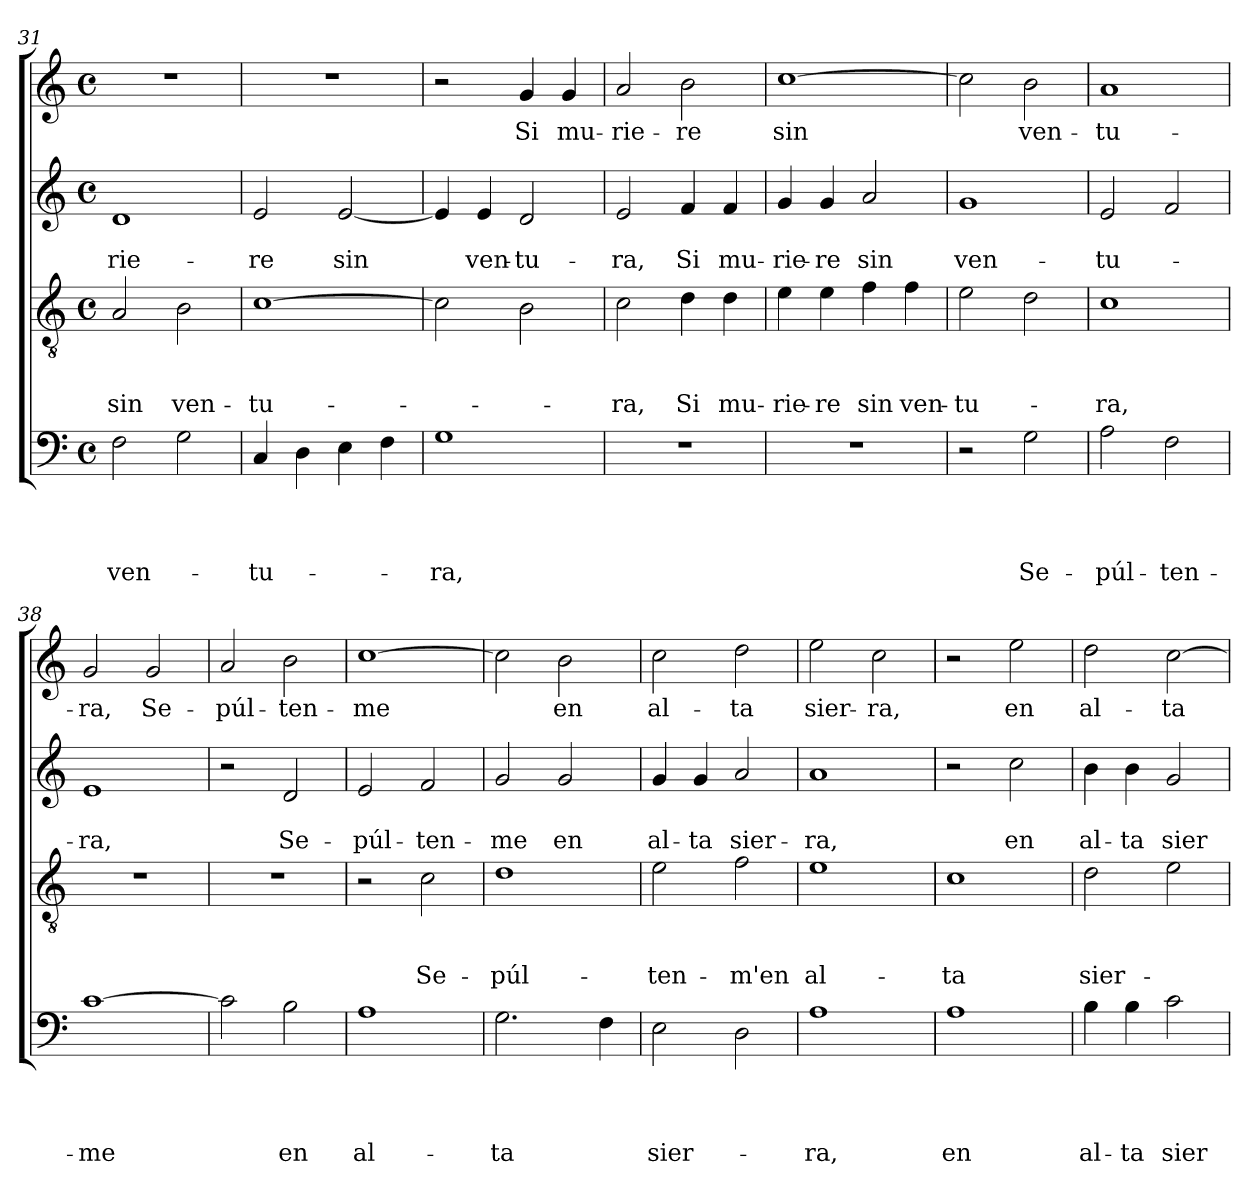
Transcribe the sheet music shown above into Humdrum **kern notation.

**kern	**text	**text	**text	**text	**kern	**text	**text	**text	**kern	**text	**text	**kern	**text
*part4	*part4	*part4	*part4	*part4	*part3	*part3	*part3	*part3	*part2	*part2	*part2	*part1	*part1
*staff4	*staff4	*staff4	*staff4	*staff4	*staff3	*staff3	*staff3	*staff3	*staff2	*staff2	*staff2	*staff1	*staff1
*clefF4	*	*	*	*	*clefGv2	*	*	*	*clefG2	*	*	*clefG2	*
*k[]	*	*	*	*	*k[]	*	*	*	*k[]	*	*	*k[]	*
*C:	*	*	*	*	*C:	*	*	*	*C:	*	*	*C:	*
*M4/4	*	*	*	*	*M4/4	*	*	*	*M4/4	*	*	*M4/4	*
*met(c)	*	*	*	*	*met(c)	*	*	*	*met(c)	*	*	*met(c)	*
=31	=31	=31	=31	=31	=31	=31	=31	=31	=31	=31	=31	=31	=31
!	!	!	!	!LO:LY:b	!	!	!	!LO:LY:b	!	!	!LO:LY:b	!	!
2F\	.	.	.	ven-	2A/	.	.	sin	1d	.	-rie-	1r	.
!	!	!	!	!	!	!	!	!LO:LY:b	!	!	!	!	!
2G\	.	.	.	.	2B\	.	.	ven-	.	.	.	.	.
!!LO:LB:g=z
=32	=32	=32	=32	=32	=32	=32	=32	=32	=32	=32	=32	=32	=32
!	!	!	!	!LO:LY:b	!	!	!	!LO:LY:b	!	!	!LO:LY:b	!	!
4C/	.	.	.	-tu-	[>1c	.	.	-tu-	2e/	.	-re	1r	.
4D\	.	.	.	.	.	.	.	.	.	.	.	.	.
!	!	!	!	!	!	!	!	!	!	!	!LO:LY:b	!	!
4E\	.	.	.	.	.	.	.	.	[<2e/	.	sin	.	.
4F\	.	.	.	.	.	.	.	.	.	.	.	.	.
=33	=33	=33	=33	=33	=33	=33	=33	=33	=33	=33	=33	=33	=33
!	!	!	!	!LO:LY:b	!	!	!	!	!	!	!	!	!
1G	.	.	.	-ra,	2c\]	.	.	.	4e/]	.	.	2r	.
!	!	!	!	!	!	!	!	!	!	!	!LO:LY:b	!	!
.	.	.	.	.	.	.	.	.	4e/	.	ven-	.	.
!	!	!	!	!	!	!	!	!	!	!	!LO:LY:b	!	!LO:LY:b
.	.	.	.	.	2B\	.	.	.	2d/	.	-tu-	4g/	Si
!	!	!	!	!	!	!	!	!	!	!	!	!	!LO:LY:b
.	.	.	.	.	.	.	.	.	.	.	.	4g/	mu-
=34	=34	=34	=34	=34	=34	=34	=34	=34	=34	=34	=34	=34	=34
!	!	!	!	!	!	!	!	!LO:LY:b	!	!	!LO:LY:b	!	!LO:LY:b
1r	.	.	.	.	2c\	.	.	-ra,	2e/	.	-ra,	2a/	-rie-
!	!	!	!	!	!	!	!	!LO:LY:b	!	!	!LO:LY:b	!	!LO:LY:b
.	.	.	.	.	4d\	.	.	Si	4f/	.	Si	2b\	-re
!	!	!	!	!	!	!	!	!LO:LY:b	!	!	!LO:LY:b	!	!
.	.	.	.	.	4d\	.	.	mu-	4f/	.	mu-	.	.
=35	=35	=35	=35	=35	=35	=35	=35	=35	=35	=35	=35	=35	=35
!	!	!	!	!	!	!	!	!LO:LY:b	!	!	!LO:LY:b	!	!LO:LY:b
1r	.	.	.	.	4e\	.	.	-rie-	4g/	.	-rie-	[>1cc	sin
!	!	!	!	!	!	!	!	!LO:LY:b	!	!	!LO:LY:b	!	!
.	.	.	.	.	4e\	.	.	-re	4g/	.	-re	.	.
!	!	!	!	!	!	!	!	!LO:LY:b	!	!	!LO:LY:b	!	!
.	.	.	.	.	4f\	.	.	sin	2a/	.	sin	.	.
!	!	!	!	!	!	!	!	!LO:LY:b	!	!	!	!	!
.	.	.	.	.	4f\	.	.	ven-	.	.	.	.	.
=36	=36	=36	=36	=36	=36	=36	=36	=36	=36	=36	=36	=36	=36
!	!	!	!	!	!	!	!	!LO:LY:b	!	!	!LO:LY:b	!	!
2r	.	.	.	.	2e\	.	.	-tu-	1g	.	ven-	2cc\]	.
!	!	!	!	!LO:LY:b	!	!	!	!	!	!	!	!	!LO:LY:b
2G\	.	.	.	Se-	2d\	.	.	.	.	.	.	2b\	ven-
=37	=37	=37	=37	=37	=37	=37	=37	=37	=37	=37	=37	=37	=37
!	!	!	!	!LO:LY:b	!	!	!	!LO:LY:b	!	!	!LO:LY:b	!	!LO:LY:b
2A\	.	.	.	-púl-	1c	.	.	-ra,	2e/	.	-tu-	1a	-tu-
!	!	!	!	!LO:LY:b	!	!	!	!	!	!	!	!	!
2F\	.	.	.	-ten-	.	.	.	.	2f/	.	.	.	.
=38	=38	=38	=38	=38	=38	=38	=38	=38	=38	=38	=38	=38	=38
!	!	!	!	!LO:LY:b	!	!	!	!	!	!	!LO:LY:b	!	!LO:LY:b
[>1c	.	.	.	-me	1r	.	.	.	1e	.	-ra,	2g/	-ra,
!	!	!	!	!	!	!	!	!	!	!	!	!	!LO:LY:b
.	.	.	.	.	.	.	.	.	.	.	.	2g/	Se-
=39	=39	=39	=39	=39	=39	=39	=39	=39	=39	=39	=39	=39	=39
!	!	!	!	!	!	!	!	!	!	!	!	!	!LO:LY:b
2c\]	.	.	.	.	1r	.	.	.	2r	.	.	2a/	-púl-
!	!	!	!	!LO:LY:b	!	!	!	!	!	!	!LO:LY:b	!	!LO:LY:b
2B\	.	.	.	en	.	.	.	.	2d/	.	Se-	2b\	-ten-
!!LO:PB:g=z
=40	=40	=40	=40	=40	=40	=40	=40	=40	=40	=40	=40	=40	=40
!	!	!	!	!LO:LY:b	!	!	!	!	!	!	!LO:LY:b	!	!LO:LY:b
1A	.	.	.	al-	2r	.	.	.	2e/	.	-púl-	[>1cc	-me
!	!	!	!	!	!	!	!	!LO:LY:b	!	!	!LO:LY:b	!	!
.	.	.	.	.	2c\	.	.	Se-	2f/	.	-ten-	.	.
=41	=41	=41	=41	=41	=41	=41	=41	=41	=41	=41	=41	=41	=41
!	!	!	!	!LO:LY:b	!	!	!	!LO:LY:b	!	!	!LO:LY:b	!	!
2.G\	.	.	.	-ta	1d	.	.	-púl-	2g/	.	-me	2cc\]	.
!	!	!	!	!	!	!	!	!	!	!	!LO:LY:b	!	!LO:LY:b
.	.	.	.	.	.	.	.	.	2g/	.	en	2b\	en
4F\	.	.	.	.	.	.	.	.	.	.	.	.	.
=42	=42	=42	=42	=42	=42	=42	=42	=42	=42	=42	=42	=42	=42
!	!	!	!	!LO:LY:b	!	!	!	!LO:LY:b	!	!	!LO:LY:b	!	!LO:LY:b
2E\	.	.	.	sier-	2e\	.	.	-ten-	4g/	.	al-	2cc\	al-
!	!	!	!	!	!	!	!	!	!	!	!LO:LY:b	!	!
.	.	.	.	.	.	.	.	.	4g/	.	-ta	.	.
!	!	!	!	!	!	!	!	!LO:LY:b	!	!	!LO:LY:b	!	!LO:LY:b
2D\	.	.	.	.	2f\	.	.	-m'en	2a/	.	sier-	2dd\	-ta
=43	=43	=43	=43	=43	=43	=43	=43	=43	=43	=43	=43	=43	=43
!	!	!	!	!LO:LY:b	!	!	!	!LO:LY:b	!	!	!LO:LY:b	!	!LO:LY:b
1A	.	.	.	-ra,	1e	.	.	al-	1a	.	-ra,	2ee\	sier-
!	!	!	!	!	!	!	!	!	!	!	!	!	!LO:LY:b
.	.	.	.	.	.	.	.	.	.	.	.	2cc\	-ra,
=44	=44	=44	=44	=44	=44	=44	=44	=44	=44	=44	=44	=44	=44
!	!	!	!	!LO:LY:b	!	!	!	!LO:LY:b	!	!	!	!	!
1A	.	.	.	en	1c	.	.	-ta	2r	.	.	2r	.
!	!	!	!	!	!	!	!	!	!	!	!LO:LY:b	!	!LO:LY:b
.	.	.	.	.	.	.	.	.	2cc\	.	en	2ee\	en
=45	=45	=45	=45	=45	=45	=45	=45	=45	=45	=45	=45	=45	=45
!	!	!	!	!LO:LY:b	!	!	!	!LO:LY:b	!	!	!LO:LY:b	!	!LO:LY:b
4B\	.	.	.	al-	2d\	.	.	sier-	4b\	.	al-	2dd\	al-
!	!	!	!	!LO:LY:b	!	!	!	!	!	!	!LO:LY:b	!	!
4B\	.	.	.	-ta	.	.	.	.	4b\	.	-ta	.	.
!	!	!	!	!LO:LY:b	!	!	!	!	!	!	!LO:LY:b	!	!LO:LY:b
2c\	.	.	.	sier-	2e\	.	.	.	2g/	.	sier-	[>2cc\	-ta
=	=	=	=	=	=	=	=	=	=	=	=	=	=
*-	*-	*-	*-	*-	*-	*-	*-	*-	*-	*-	*-	*-	*-
